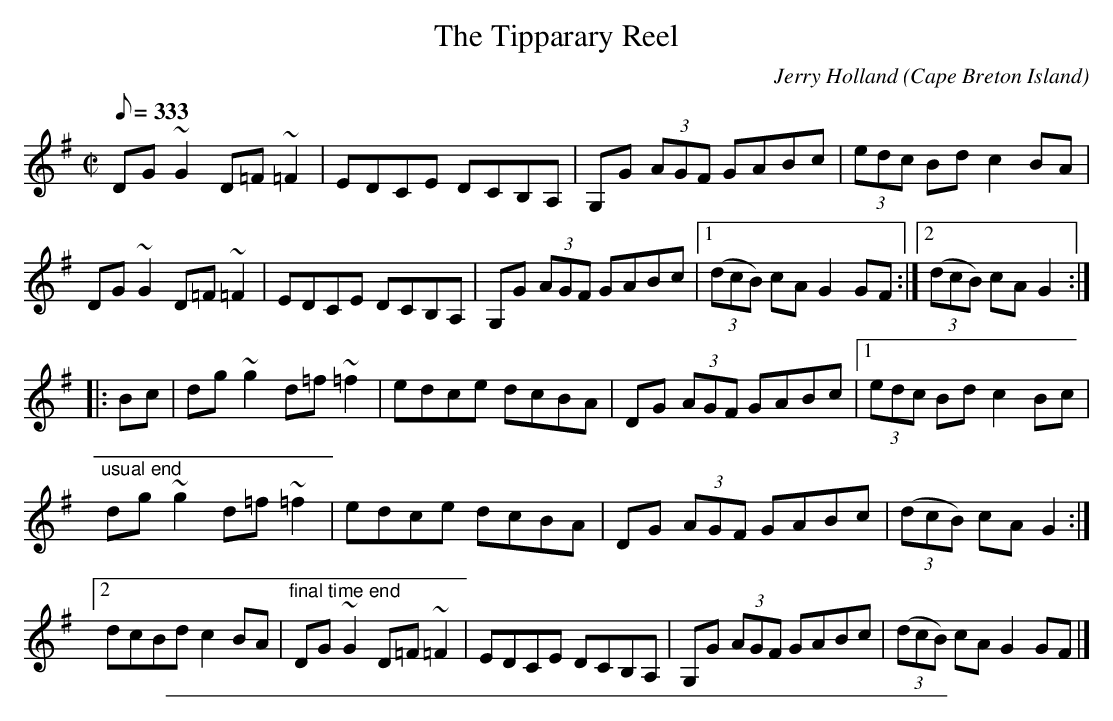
X:1
T: The Tipparary Reel
C:Jerry Holland
O:Cape Breton Island
L:1/8
Q:333
M:C|
K:G
DG ~G2 D=F ~=F2|EDCE DCB,A,|G,G (3AGF GABc|(3edc Bd c2 BA|
DG ~G2 D=F ~=F2|EDCE DCB,A,|G,G (3AGF GABc|\
[1(3(dcB) cA G2 GF:|[2(3(dcB) cA G2:|
|:Bc|dg ~g2 d=f ~=f2|edce dcBA|DG (3AGF GABc|[1(3edc Bd c2 Bc|
"usual end"dg ~g2 d=f ~=f2|edce dcBA|DG (3AGF GABc|(3(dcB) cA G2:|
[2dcBd c2 BA|"final time end"DG ~G2 D=F ~=F2|\
EDCE DCB,A,|G,G (3AGF GABc|(3(dcB) cA G2 GF|]
